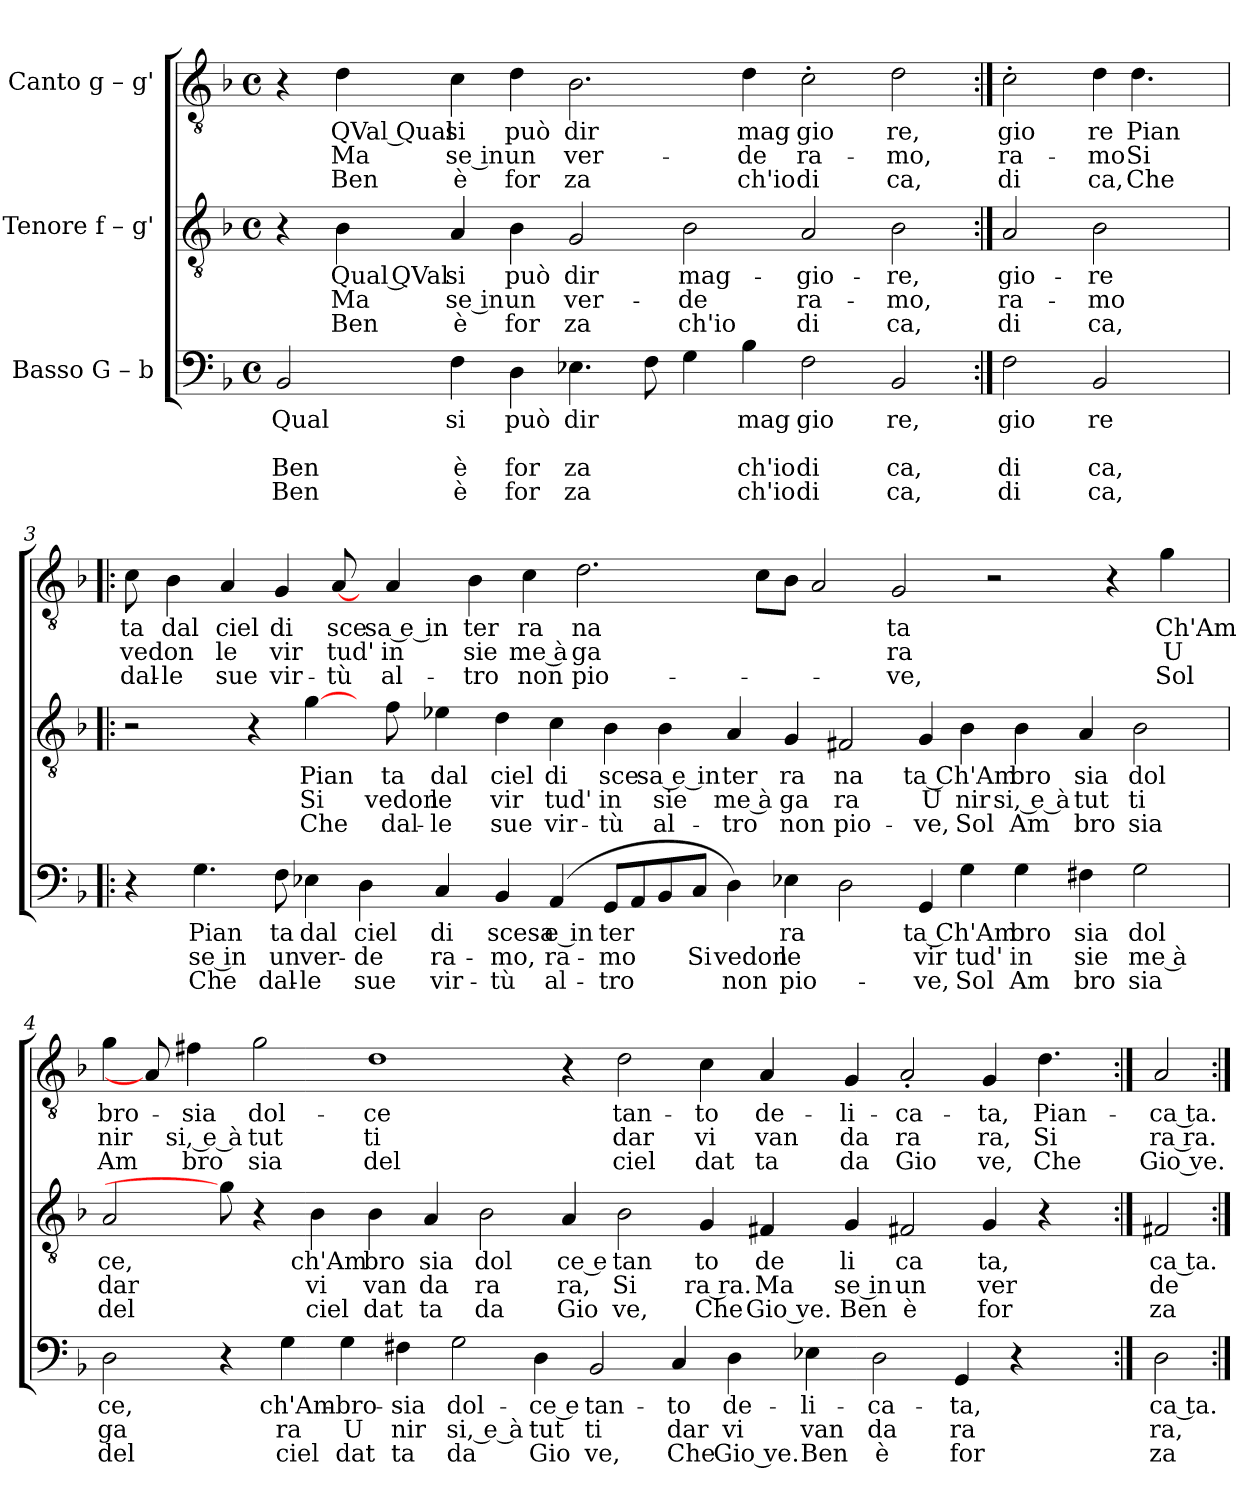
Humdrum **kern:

**kern	**text	**text	**text	**text	**kern	**text	**text	**text	**kern	**text	**text	**text
*part3	*part3	*part3	*part3	*part3	*part2	*part2	*part2	*part2	*part1	*part1	*part1	*part1
*staff3	*staff3	*staff3	*staff3	*staff3	*staff2	*staff2	*staff2	*staff2	*staff1	*staff1	*staff1	*staff1
*I"Basso G – b	*	*	*	*	*I"Tenore f – g'	*	*	*	*I"Canto g – g'	*	*	*
*clefF4	*	*	*	*	*clefGv2	*	*	*	*clefGv2	*	*	*
*k[b-]	*	*	*	*	*k[b-]	*	*	*	*k[b-]	*	*	*
*F:	*	*	*	*	*F:	*	*	*	*F:	*	*	*
*M4/4	*	*	*	*	*M4/4	*	*	*	*M4/4	*	*	*
*met(c)	*	*	*	*	*met(c)	*	*	*	*met(c)	*	*	*
=1	=1	=1	=1	=1	=1	=1	=1	=1	=1	=1	=1	=1
!	!LO:LY:b	!	!LO:LY:b	!LO:LY:b	!	!	!	!	!	!	!	!
2BB-/	Qual	.	Ben	Ben	4r	.	.	.	4r	.	.	.
!	!	!	!	!	!	!LO:LY:b	!LO:LY:b	!LO:LY:b	!	!LO:LY:b:rj	!LO:LY:b:rj	!LO:LY:b:rj
.	.	.	.	.	4B-\	Qual QVal	Ma	Ben	4d\	QVal Qual	Ma	Ben
!	!LO:LY:b	!	!LO:LY:b	!LO:LY:b	!	!LO:LY:b	!LO:LY:b	!LO:LY:b	!	!LO:LY:b	!LO:LY:b	!LO:LY:b
4F\	si	.	è	è	4A/	si	se in	è	4c\	si	se in	è
!	!LO:LY:b	!	!LO:LY:b	!LO:LY:b	!	!LO:LY:b	!LO:LY:b	!LO:LY:b	!	!LO:LY:b	!LO:LY:b	!LO:LY:b
4D\	può	.	for	for	4B-\	può	un	for	4d\	può	un	for
!	!LO:LY:b	!	!LO:LY:b	!LO:LY:b	!	!LO:LY:b	!LO:LY:b	!LO:LY:b	!	!LO:LY:b	!LO:LY:b	!LO:LY:b
4.E-X\	dir	.	za	za	2G/	dir	ver-	za	2.B-\	dir	ver-	za
8F\	.	.	.	.	.	.	.	.	.	.	.	.
!	!	!	!	!	!	!LO:LY:b	!LO:LY:b	!LO:LY:b	!	!	!	!
4G\	.	.	.	.	2B-\	mag-	-de	ch'io	.	.	.	.
!	!LO:LY:b	!	!LO:LY:b	!LO:LY:b	!	!	!	!	!	!LO:LY:b	!LO:LY:b	!LO:LY:b
4B-\	mag	.	ch'io	ch'io	.	.	.	.	4d\	mag	-de	ch'io
!	!LO:LY:b	!	!LO:LY:b	!LO:LY:b	!	!LO:LY:b	!LO:LY:b	!LO:LY:b	!	!LO:LY:b	!LO:LY:b	!LO:LY:b
2F\	gio	.	di	di	2A/	-gio-	ra-	di	2c>'>\	gio	ra-	di
!	!LO:LY:b	!	!LO:LY:b	!LO:LY:b	!	!LO:LY:b	!LO:LY:b	!LO:LY:b	!	!LO:LY:b	!LO:LY:b	!LO:LY:b
2BB-/	re,	.	ca,	ca,	2B-\	-re,	-mo,	ca,	2d\	re,	-mo,	ca,
=2:|!	=2:|!	=2:|!	=2:|!	=2:|!	=2:|!	=2:|!	=2:|!	=2:|!	=2:|!	=2:|!	=2:|!	=2:|!
!	!LO:LY:b	!	!LO:LY:b	!LO:LY:b	!	!LO:LY:b	!LO:LY:b	!LO:LY:b	!	!LO:LY:b	!LO:LY:b	!LO:LY:b
*	*	*	*	*	*	*	*	*	*^	*	*	*
2F\	gio	.	di	di	2A/	gio-	ra-	di	2c'<\	2ryy	gio	ra-	di
!	!LO:LY:b	!	!LO:LY:b	!LO:LY:b	!	!LO:LY:b	!LO:LY:b	!LO:LY:b	!	!	!LO:LY:b	!LO:LY:b	!LO:LY:b
2BB-/	re	.	ca,	ca,	2B-\	-re	-mo	ca,	4d\	8ryy	re	-mo	ca,
!	!	!	!	!	!	!	!	!	!	!	!LO:LY:b	!LO:LY:b	!LO:LY:b
.	.	.	.	.	.	.	.	.	.	4.d\	Pian	Si	Che
.	.	.	.	.	.	.	.	.	4ryy	.	.	.	.
*	*	*	*	*	*	*	*	*	*v	*v	*	*	*
!!LO:LB:g=z
=3!|:	=3!|:	=3!|:	=3!|:	=3!|:	=3!|:	=3!|:	=3!|:	=3!|:	=3!|:	=3!|:	=3!|:	=3!|:
!	!	!	!	!	!	!	!	!	!	!LO:LY:b	!LO:LY:b	!LO:LY:b
4r	.	.	.	.	2r	.	.	.	8c\	ta	vedon	dal-
!	!	!	!	!	!	!	!	!	!	!LO:LY:b	!	!LO:LY:b
.	.	.	.	.	.	.	.	.	4B-\	dal	.	-le
!	!LO:LY:b	!LO:LY:b	!LO:LY:b	!	!	!	!	!	!	!	!	!
4.G\	Pian	se in	Che	.	.	.	.	.	.	.	.	.
!	!	!	!	!	!	!	!	!	!	!LO:LY:b	!LO:LY:b	!LO:LY:b
.	.	.	.	.	.	.	.	.	4A/	ciel	le	sue
.	.	.	.	.	4r	.	.	.	.	.	.	.
!	!LO:LY:b	!LO:LY:b	!LO:LY:b	!	!	!	!	!	!	!LO:LY:b	!LO:LY:b	!LO:LY:b
8F\	ta	un	dal-	.	.	.	.	.	4G/	di	vir	vir-
!	!LO:LY:b	!LO:LY:b	!LO:LY:b	!	!	!LO:LY:b	!LO:LY:b	!LO:LY:b	!	!	!	!
4E-X\	dal	ver-	-le	.	[4g\	Pian	Si	Che	.	.	.	.
!	!	!	!	!	!	!	!	!	!	!LO:LY:b	!LO:LY:b	!LO:LY:b
.	.	.	.	.	.	.	.	.	[8A/	sce	tud'	-tù
!	!LO:LY:b	!LO:LY:b	!LO:LY:b	!	!	!	!	!	!	!	!	!
4D\	ciel	-de	sue	.	8ryy	.	.	.	8ryy	.	.	.
!	!	!	!	!	!	!LO:LY:b	!LO:LY:b	!LO:LY:b	!	!LO:LY:b:rj	!LO:LY:b:rj	!LO:LY:b:rj
.	.	.	.	.	8f\	ta	vedon	dal-	4A/	sa e in	in	al-
!	!LO:LY:b	!LO:LY:b	!LO:LY:b	!	!	!LO:LY:b	!LO:LY:b	!LO:LY:b	!	!	!	!
4C/	di	ra-	vir-	.	4e-X\	dal	le	-le	.	.	.	.
!	!	!	!	!	!	!	!	!	!	!LO:LY:b	!LO:LY:b	!LO:LY:b
.	.	.	.	.	.	.	.	.	4B-\	ter	sie	-tro
!	!LO:LY:b	!LO:LY:b	!LO:LY:b	!	!	!LO:LY:b	!LO:LY:b	!LO:LY:b	!	!	!	!
4BB-/	scesa	-mo,	-tù	.	4d\	ciel	vir	sue	.	.	.	.
!	!	!	!	!	!	!	!	!	!	!LO:LY:b	!LO:LY:b	!LO:LY:b
.	.	.	.	.	.	.	.	.	4c\	ra	me à	non
!	!LO:LY:b	!LO:LY:b	!LO:LY:b	!	!	!LO:LY:b	!LO:LY:b	!LO:LY:b	!	!	!	!
(<4AA/	e in	ra-	al-	.	4c\	di	tud'	vir-	.	.	.	.
!	!	!	!	!	!	!	!	!	!	!LO:LY:b	!LO:LY:b	!LO:LY:b
.	.	.	.	.	.	.	.	.	2.d\	na	ga	pio-
!	!LO:LY:b	!LO:LY:b	!LO:LY:b	!	!	!LO:LY:b	!LO:LY:b	!LO:LY:b	!	!	!	!
8GG/L	ter	-mo	-tro	.	4B-\	sce	in	-tù	.	.	.	.
8AA/	.	.	.	.	.	.	.	.	.	.	.	.
!	!	!	!	!	!	!LO:LY:b:rj	!LO:LY:b:rj	!LO:LY:b:rj	!	!	!	!
8BB-/	.	.	.	.	4B-\	sa e in	sie	al-	.	.	.	.
!	!	!LO:LY:b	!	!	!	!	!	!	!	!	!	!
8C/J	.	Si	.	.	.	.	.	.	.	.	.	.
!	!	!LO:LY:b	!LO:LY:b	!	!	!LO:LY:b	!LO:LY:b	!LO:LY:b	!	!	!	!
4D\)	.	vedon	non	.	4A/	ter	me à	-tro	.	.	.	.
.	.	.	.	.	.	.	.	.	8c\L	.	.	.
!	!LO:LY:b	!LO:LY:b	!LO:LY:b	!	!	!LO:LY:b	!LO:LY:b	!LO:LY:b	!	!	!	!
4E-X\	ra	le	pio-	.	4G/	ra	ga	non	8B-\J	.	.	.
.	.	.	.	.	.	.	.	.	2A/	.	.	.
!	!	!	!	!	!	!LO:LY:b	!LO:LY:b	!LO:LY:b	!	!	!	!
2D\	.	.	.	.	2F#X/	na	ra	pio-	.	.	.	.
!	!	!	!	!	!	!	!	!	!	!LO:LY:b	!LO:LY:b	!LO:LY:b
.	.	.	.	.	.	.	.	.	2G/	ta	ra	-ve,
!	!LO:LY:b	!LO:LY:b	!LO:LY:b	!	!	!LO:LY:b	!LO:LY:b	!LO:LY:b	!	!	!	!
4GG/	ta Ch'Am	vir	-ve,	.	4G/	ta Ch'Am	U	-ve,	.	.	.	.
!	!	!LO:LY:b	!LO:LY:b	!	!	!	!LO:LY:b	!LO:LY:b	!	!	!	!
4G\	.	tud'	Sol	.	4B-\	.	nir	Sol	.	.	.	.
.	.	.	.	.	.	.	.	.	2r	.	.	.
!	!LO:LY:b	!LO:LY:b	!LO:LY:b	!	!	!LO:LY:b	!LO:LY:b	!LO:LY:b	!	!	!	!
4G\	bro	in	Am	.	4B-\	bro	si, e à	Am	.	.	.	.
!	!LO:LY:b	!LO:LY:b	!LO:LY:b	!	!	!LO:LY:b	!LO:LY:b	!LO:LY:b	!	!	!	!
4F#X\	sia	sie	bro	.	4A/	sia	tut	bro	.	.	.	.
.	.	.	.	.	.	.	.	.	4r	.	.	.
!	!LO:LY:b	!LO:LY:b	!LO:LY:b	!	!	!LO:LY:b	!LO:LY:b	!LO:LY:b	!	!	!	!
2G\	dol	me à	sia	.	2B-\	dol	ti	sia	.	.	.	.
!	!	!	!	!	!	!	!	!	!	!LO:LY:b	!LO:LY:b	!LO:LY:b
.	.	.	.	.	.	.	.	.	4g\	Ch'Am	U	Sol
.	.	.	.	.	.	.	.	.	8ryy	.	.	.
!!LO:LB:g=z
=4	=4	=4	=4	=4	=4	=4	=4	=4	=4	=4	=4	=4
!	!LO:LY:b	!LO:LY:b	!LO:LY:b	!	!	!LO:LY:b	!LO:LY:b	!LO:LY:b	!	!LO:LY:b	!LO:LY:b	!LO:LY:b
2D\	ce,	ga	del	.	2A/	ce,	dar	del	4g\	bro-	nir	Am
.	.	.	.	.	.	.	.	.	8A/]	.	.	.
!	!	!	!	!	!	!	!	!	!	!LO:LY:b	!LO:LY:b	!LO:LY:b
.	.	.	.	.	.	.	.	.	4f#X\	-sia	si, e à	bro
4r	.	.	.	.	8g\]	.	.	.	.	.	.	.
!	!	!	!	!	!	!	!	!	!	!LO:LY:b	!LO:LY:b	!LO:LY:b
.	.	.	.	.	4r	.	.	.	2g\	dol-	tut	sia
!	!LO:LY:b	!LO:LY:b	!LO:LY:b	!	!	!	!	!	!	!	!	!
4G\	ch'Am-	ra	ciel	.	.	.	.	.	.	.	.	.
!	!	!	!	!	!	!LO:LY:b	!LO:LY:b	!LO:LY:b	!	!	!	!
.	.	.	.	.	4B-\	ch'Am	vi	ciel	.	.	.	.
!	!LO:LY:b	!LO:LY:b	!LO:LY:b	!	!	!	!	!	!	!	!	!
4G\	-bro-	U	dat	.	.	.	.	.	.	.	.	.
!	!	!	!	!	!	!LO:LY:b	!LO:LY:b	!LO:LY:b	!	!LO:LY:b	!LO:LY:b	!LO:LY:b
.	.	.	.	.	4B-\	bro	van	dat	1d	-ce	ti	del
!	!LO:LY:b	!LO:LY:b	!LO:LY:b	!	!	!	!	!	!	!	!	!
4F#X\	-sia	nir	ta	.	.	.	.	.	.	.	.	.
!	!	!	!	!	!	!LO:LY:b	!LO:LY:b	!LO:LY:b	!	!	!	!
.	.	.	.	.	4A/	sia	da	ta	.	.	.	.
!	!LO:LY:b	!LO:LY:b	!LO:LY:b	!	!	!	!	!	!	!	!	!
2G\	dol-	si, e à	da	.	.	.	.	.	.	.	.	.
!	!	!	!	!	!	!LO:LY:b	!LO:LY:b	!LO:LY:b	!	!	!	!
.	.	.	.	.	2B-\	dol	ra	da	.	.	.	.
!	!LO:LY:b:rj	!LO:LY:b:rj	!LO:LY:b:rj	!	!	!	!	!	!	!	!	!
4D\	-ce e	tut	Gio	.	.	.	.	.	.	.	.	.
!	!	!	!	!	!	!LO:LY:b:rj	!LO:LY:b:rj	!LO:LY:b:rj	!	!	!	!
.	.	.	.	.	4A/	ce e	ra,	Gio	4r	.	.	.
!	!LO:LY:b	!LO:LY:b	!LO:LY:b	!	!	!	!	!	!	!	!	!
2BB-/	tan-	ti	ve,	.	.	.	.	.	.	.	.	.
!	!	!	!	!	!	!LO:LY:b	!LO:LY:b	!LO:LY:b	!	!LO:LY:b	!LO:LY:b	!LO:LY:b
.	.	.	.	.	2B-\	tan	Si	ve,	2d\	tan-	dar	ciel
!	!LO:LY:b	!LO:LY:b	!LO:LY:b	!	!	!	!	!	!	!	!	!
4C/	-to	dar	Che	.	.	.	.	.	.	.	.	.
!	!	!	!	!	!	!LO:LY:b	!LO:LY:b	!LO:LY:b	!	!LO:LY:b	!LO:LY:b	!LO:LY:b
.	.	.	.	.	4G/	to	ra ra.	Che	4c\	-to	vi	dat
!	!LO:LY:b	!LO:LY:b	!LO:LY:b	!	!	!	!	!	!	!	!	!
4D\	de-	vi	Gio ve.	.	.	.	.	.	.	.	.	.
!	!	!	!	!	!	!LO:LY:b	!LO:LY:b	!LO:LY:b	!	!LO:LY:b	!LO:LY:b	!LO:LY:b
.	.	.	.	.	4F#X/	de	Ma	Gio ve.	4A/	de-	van	ta
!	!LO:LY:b	!LO:LY:b	!LO:LY:b	!	!	!	!	!	!	!	!	!
4E-X\	-li-	van	Ben	.	.	.	.	.	.	.	.	.
!	!	!	!	!	!	!LO:LY:b	!LO:LY:b	!LO:LY:b	!	!LO:LY:b	!LO:LY:b	!LO:LY:b
.	.	.	.	.	4G/	li	se in	Ben	4G/	-li-	da	da
!	!LO:LY:b	!LO:LY:b	!LO:LY:b	!	!	!	!	!	!	!	!	!
2D\	-ca-	da	è	.	.	.	.	.	.	.	.	.
!	!	!	!	!	!	!LO:LY:b	!LO:LY:b	!LO:LY:b	!	!LO:LY:b	!LO:LY:b	!LO:LY:b
.	.	.	.	.	2F#X/	ca	un	è	2A<'</	-ca-	ra	Gio
!	!LO:LY:b	!LO:LY:b	!LO:LY:b	!	!	!	!	!	!	!	!	!
4GG/	-ta,	ra	for	.	.	.	.	.	.	.	.	.
!	!	!	!	!	!	!LO:LY:b	!LO:LY:b	!LO:LY:b	!	!LO:LY:b	!LO:LY:b	!LO:LY:b
.	.	.	.	.	4G/	ta,	ver	for	4G/	-ta,	ra,	ve,
4r	.	.	.	.	.	.	.	.	.	.	.	.
!	!	!	!	!	!	!	!	!	!	!LO:LY:b	!LO:LY:b	!LO:LY:b
.	.	.	.	.	4r	.	.	.	4.d\	Pian-	Si	Che
4ryy	.	.	.	.	.	.	.	.	.	.	.	.
.	.	.	.	.	8ryy	.	.	.	.	.	.	.
=5:|!	=5:|!	=5:|!	=5:|!	=5:|!	=5:|!	=5:|!	=5:|!	=5:|!	=5:|!	=5:|!	=5:|!	=5:|!
!	!LO:LY:b	!LO:LY:b	!LO:LY:b	!	!	!LO:LY:b	!LO:LY:b	!LO:LY:b	!	!LO:LY:b	!LO:LY:b	!LO:LY:b
2D\	ca ta.-	ra,	za	.	2F#X/	ca ta.	de	za	2A/	-ca ta.-	ra ra.	Gio ve.
=:|!	=:|!	=:|!	=:|!	=:|!	=:|!	=:|!	=:|!	=:|!	=:|!	=:|!	=:|!	=:|!
*-	*-	*-	*-	*-	*-	*-	*-	*-	*-	*-	*-	*-
